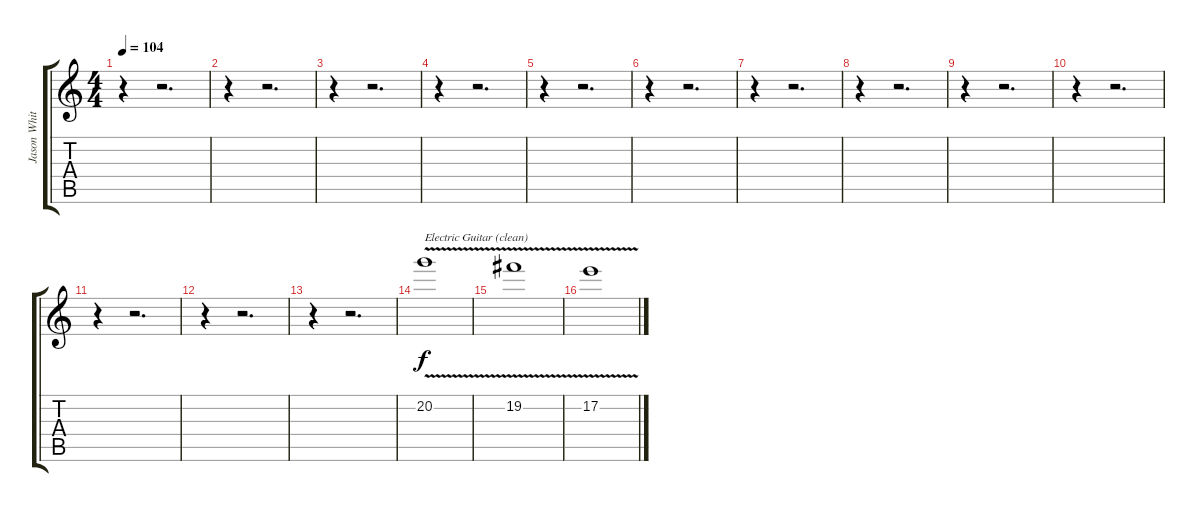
\track ("Jason White2" "Jason Whit") {instrument electricguitarclean}
\staff {score tabs}
\tuning (E4 B3 G3 D3 A2 E2) {hide}
\ts (4 4)
\tempo 104
\clef g2
\ks c
r.4{dy f instrument electricguitarclean} r.2{d} |
r.4 r.2{d} |
r.4 r.2{d} |
r.4 r.2{d} |
r.4 r.2{d} |
r.4 r.2{d} |
r.4 r.2{d} |
r.4 r.2{d} |
r.4 r.2{d} |
r.4 r.2{d} |
r.4 r.2{d} |
r.4 r.2{d} |
r.4 r.2{d} |
20.2{v}.1{txt "Electric Guitar (clean)"} |
19.2{v}.1 |
17.2{v}.1
